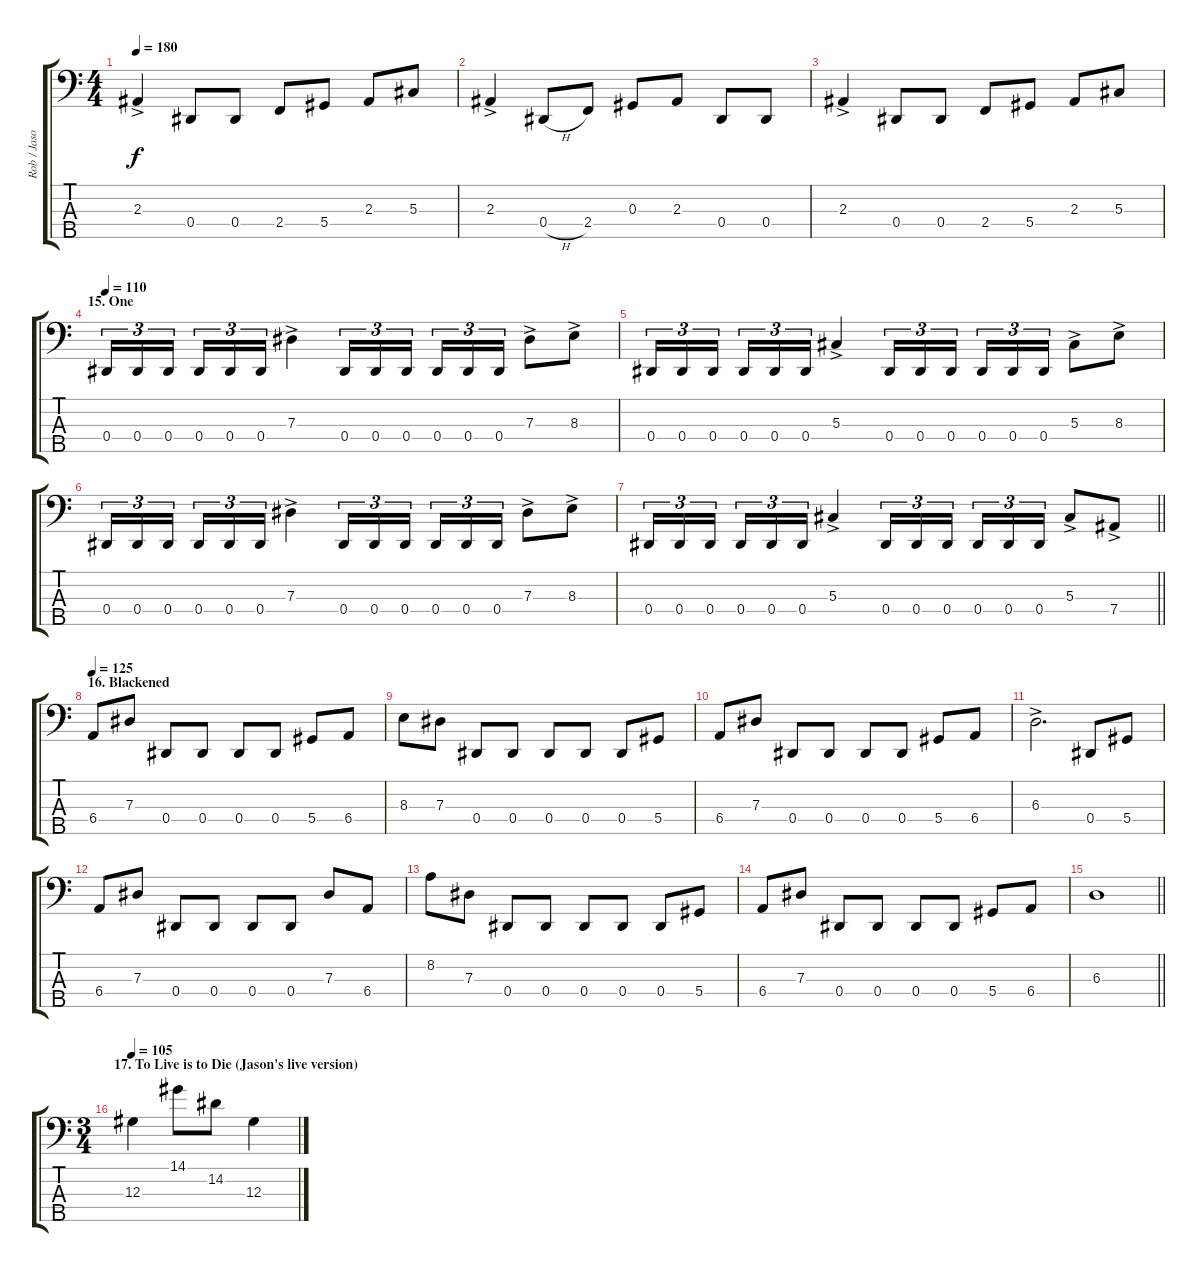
\track ("Rob / Jason / Cliff" "Rob / Jaso") {instrument electricbassfinger}
\staff {score tabs}
\tuning (Gb2 Db2 Ab1 Eb1 Bb0) {hide}
\ts (4 4)
\tempo 180
\clef f4
\ks c
2.3{ac}.4{dy f} 0.4.8 0.4.8 2.4.8 5.4.8 2.3.8 5.3.8 |
2.3{ac}.4 0.4{h}.8 2.4.8 0.3.8 2.3.8 0.4.8 0.4.8 |
2.3{ac}.4 0.4.8 0.4.8 2.4.8 5.4.8 2.3.8 5.3.8 |
\section ("" "15. One")
\tempo 110
0.4.16{tu (3 2)} 0.4.16{tu (3 2)} 0.4.16{tu (3 2) beam splitsecondary} 0.4.16{tu (3 2)} 0.4.16{tu (3 2)} 0.4.16{tu (3 2)} 7.3{ac}.4 0.4.16{tu (3 2)} 0.4.16{tu (3 2)} 0.4.16{tu (3 2) beam splitsecondary} 0.4.16{tu (3 2)} 0.4.16{tu (3 2)} 0.4.16{tu (3 2)} 7.3{ac}.8 8.3{ac}.8 |
0.4.16{tu (3 2)} 0.4.16{tu (3 2)} 0.4.16{tu (3 2) beam splitsecondary} 0.4.16{tu (3 2)} 0.4.16{tu (3 2)} 0.4.16{tu (3 2)} 5.3{ac}.4 0.4.16{tu (3 2)} 0.4.16{tu (3 2)} 0.4.16{tu (3 2) beam splitsecondary} 0.4.16{tu (3 2)} 0.4.16{tu (3 2)} 0.4.16{tu (3 2)} 5.3{ac}.8 8.3{ac}.8 |
0.4.16{tu (3 2)} 0.4.16{tu (3 2)} 0.4.16{tu (3 2) beam splitsecondary} 0.4.16{tu (3 2)} 0.4.16{tu (3 2)} 0.4.16{tu (3 2)} 7.3{ac}.4 0.4.16{tu (3 2)} 0.4.16{tu (3 2)} 0.4.16{tu (3 2) beam splitsecondary} 0.4.16{tu (3 2)} 0.4.16{tu (3 2)} 0.4.16{tu (3 2)} 7.3{ac}.8 8.3{ac}.8 |
\barLineRight lightlight
0.4.16{tu (3 2)} 0.4.16{tu (3 2)} 0.4.16{tu (3 2) beam splitsecondary} 0.4.16{tu (3 2)} 0.4.16{tu (3 2)} 0.4.16{tu (3 2)} 5.3{ac}.4 0.4.16{tu (3 2)} 0.4.16{tu (3 2)} 0.4.16{tu (3 2) beam splitsecondary} 0.4.16{tu (3 2)} 0.4.16{tu (3 2)} 0.4.16{tu (3 2)} 5.3{ac}.8 7.4{ac}.8 |
\section ("" "16. Blackened")
\tempo 125
6.4.8 7.3.8 0.4.8 0.4.8 0.4.8 0.4.8 5.4.8 6.4.8 |
8.3.8 7.3.8 0.4.8 0.4.8 0.4.8 0.4.8 0.4.8 5.4.8 |
6.4.8 7.3.8 0.4.8 0.4.8 0.4.8 0.4.8 5.4.8 6.4.8 |
6.3{ac}.2{d} 0.4.8 5.4.8 |
6.4.8 7.3.8 0.4.8 0.4.8 0.4.8 0.4.8 7.3.8 6.4.8 |
8.2.8 7.3.8 0.4.8 0.4.8 0.4.8 0.4.8 0.4.8 5.4.8 |
6.4.8 7.3.8 0.4.8 0.4.8 0.4.8 0.4.8 5.4.8 6.4.8 |
\barLineRight lightlight
6.3.1 |
\ts (3 4)
\section ("" "17. To Live is to Die (Jason's live version)")
\tempo 105
12.3.4 14.1.8 14.2.8 12.3{ss}.4
